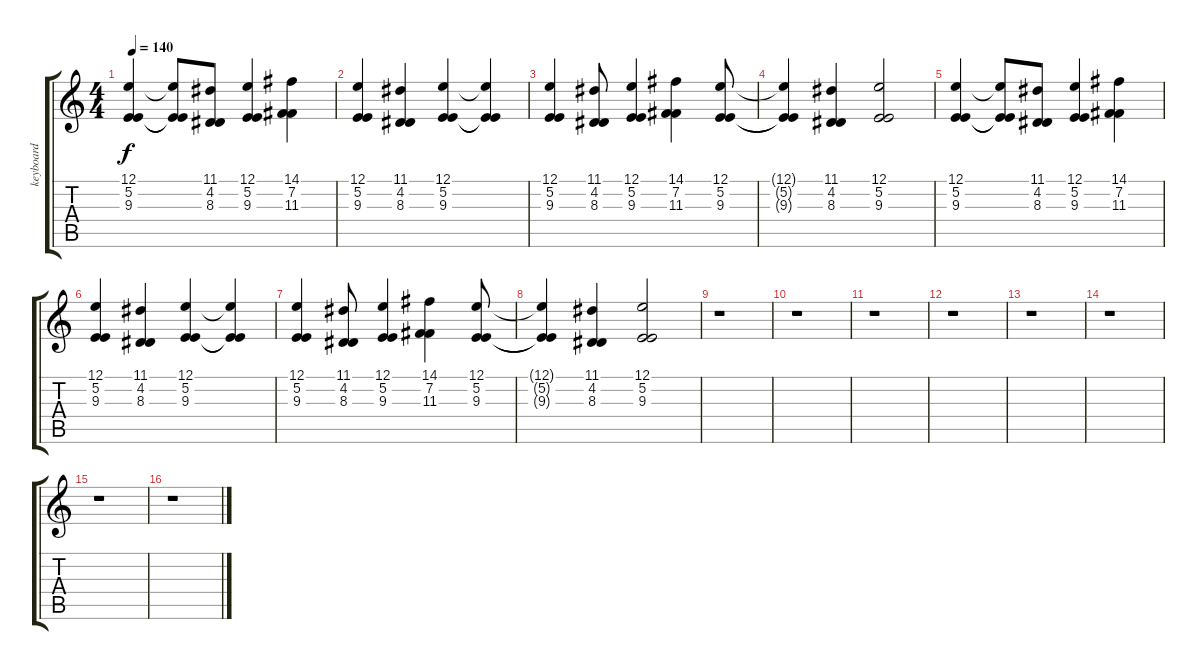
\track ("keyboard" "keyboard") {instrument drawbarorgan}
\staff {score tabs}
\tuning (E4 B3 G3 D3 A2 E2) {hide}
\ts (4 4)
\tempo 140
\clef g2
\ks c
(12.1 5.2 9.3).4{dy f} (12.1{t} 5.2{t} 9.3{t}).8 (11.1 4.2 8.3).8 (12.1 5.2 9.3).4 (14.1 7.2 11.3).4 |
(12.1 5.2 9.3).4 (11.1 4.2 8.3).4 (12.1 5.2 9.3).4 (12.1{t} 5.2{t} 9.3{t}).4 |
(12.1 5.2 9.3).4 (11.1 4.2 8.3).8 (12.1 5.2 9.3).4 (14.1 7.2 11.3).4 (12.1 5.2 9.3).8 |
(12.1{t} 5.2{t} 9.3{t}).4 (11.1 4.2 8.3).4 (12.1 5.2 9.3).2 |
(12.1 5.2 9.3).4 (12.1{t} 5.2{t} 9.3{t}).8 (11.1 4.2 8.3).8 (12.1 5.2 9.3).4 (14.1 7.2 11.3).4 |
(12.1 5.2 9.3).4 (11.1 4.2 8.3).4 (12.1 5.2 9.3).4 (12.1{t} 5.2{t} 9.3{t}).4 |
(12.1 5.2 9.3).4 (11.1 4.2 8.3).8 (12.1 5.2 9.3).4 (14.1 7.2 11.3).4 (12.1 5.2 9.3).8 |
(12.1{t} 5.2{t} 9.3{t}).4 (11.1 4.2 8.3).4 (12.1 5.2 9.3).2 |
r.1 |
r.1 |
r.1 |
r.1 |
r.1 |
r.1 |
r.1 |
r.1
